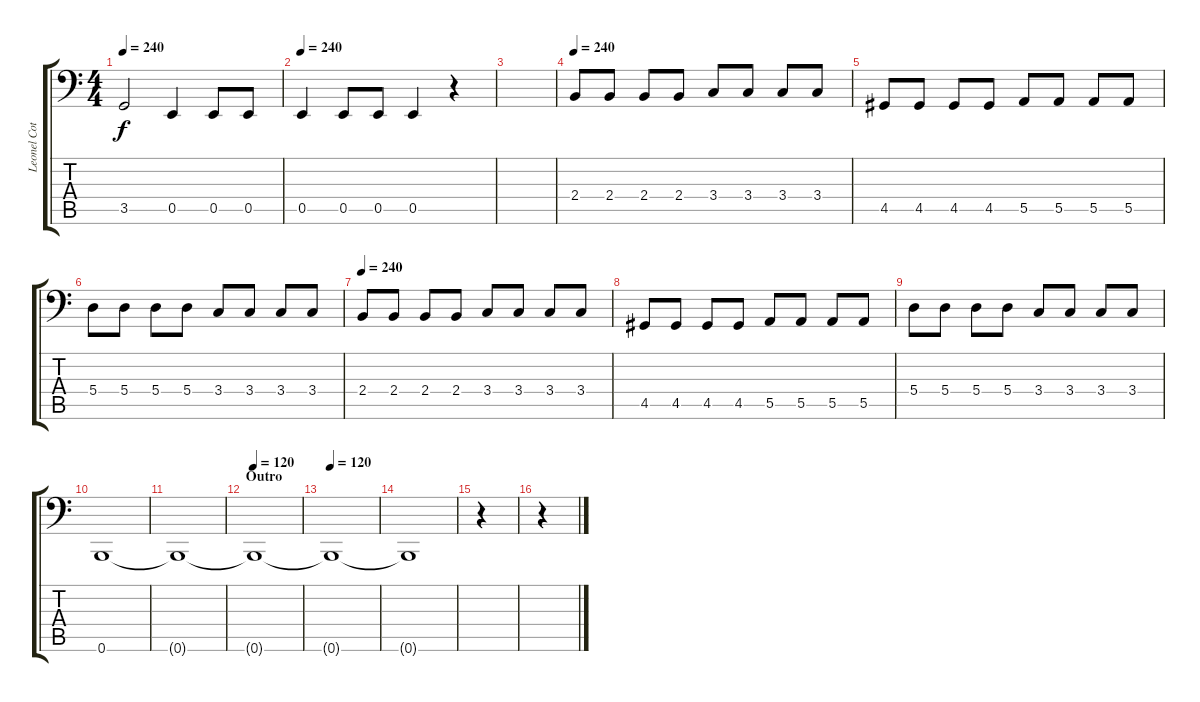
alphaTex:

\track ("Leonel Cota" "Leonel Cot") {instrument electricbasspick}
\staff {score tabs}
\tuning (C3 G2 D2 A1 E1 B0) {hide}
\ts (4 4)
\tempo 240
\clef f4
\ks c
3.5.2{dy f} 0.5.4 0.5.8 0.5.8 |
\tempo 240
0.5.4 0.5.8 0.5.8 0.5.4 r.4 |
|
\tempo 240
2.4.8{volume 14 instrument slapbass2} 2.4.8 2.4.8 2.4.8 3.4.8 3.4.8 3.4.8 3.4.8 |
4.5.8 4.5.8 4.5.8 4.5.8 5.5.8 5.5.8 5.5.8 5.5.8 |
5.4.8 5.4.8 5.4.8 5.4.8 3.4.8 3.4.8 3.4.8 3.4.8 |
\tempo 240
2.4.8 2.4.8 2.4.8 2.4.8 3.4.8 3.4.8 3.4.8 3.4.8 |
4.5.8 4.5.8 4.5.8 4.5.8 5.5.8 5.5.8 5.5.8 5.5.8 |
5.4.8 5.4.8 5.4.8 5.4.8 3.4.8 3.4.8 3.4.8 3.4.8 |
0.6.1 |
0.6{t}.1 |
\section ("" "Outro")
\tempo 120
0.6{t}.1{volume 1} |
\tempo 120
0.6{t}.1 |
0.6{t}.1 |
r.4 |
r.4
